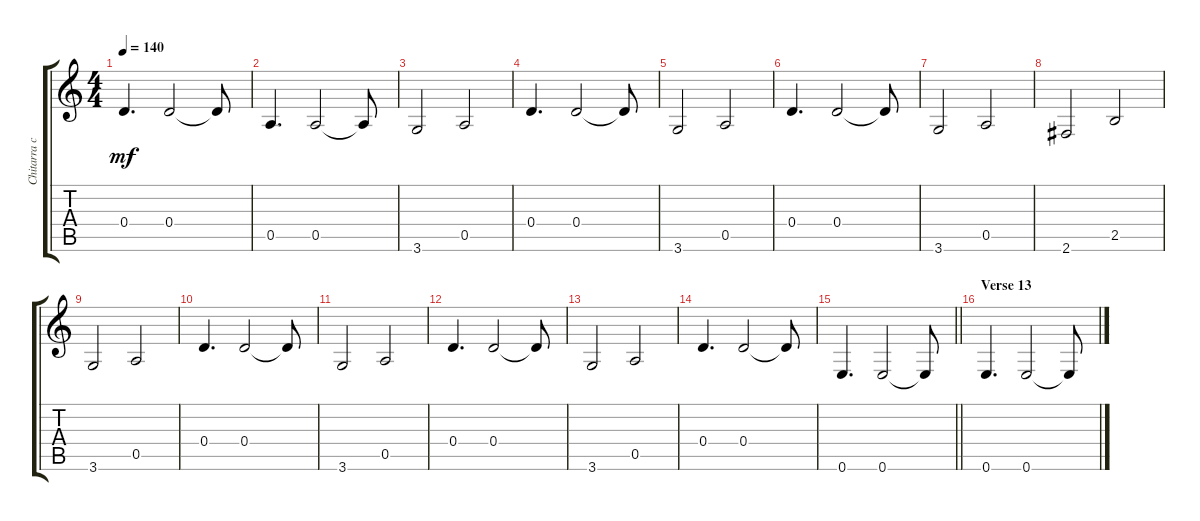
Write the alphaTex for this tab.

\track ("Chitarra classica 1" "Chitarra c") {instrument acousticguitarnylon}
\staff {score tabs}
\tuning (E4 B3 G3 D3 A2 E2) {hide}
\ts (4 4)
\tempo 140
\clef g2
\ks c
0.4.4{d dy mf} 0.4.2 0.4{t}.8 |
0.5.4{d} 0.5.2 0.5{t}.8 |
3.6.2 0.5.2 |
0.4.4{d} 0.4.2 0.4{t}.8 |
3.6.2 0.5.2 |
0.4.4{d} 0.4.2 0.4{t}.8 |
3.6.2 0.5.2 |
2.6.2 2.5.2 |
3.6.2 0.5.2 |
0.4.4{d} 0.4.2 0.4{t}.8 |
3.6.2 0.5.2 |
0.4.4{d} 0.4.2 0.4{t}.8 |
3.6.2 0.5.2 |
0.4.4{d} 0.4.2 0.4{t}.8 |
\barLineRight lightlight
0.6.4{d} 0.6.2 0.6{t}.8 |
\section ("" "Verse 13")
0.6.4{d} 0.6.2 0.6{t}.8
